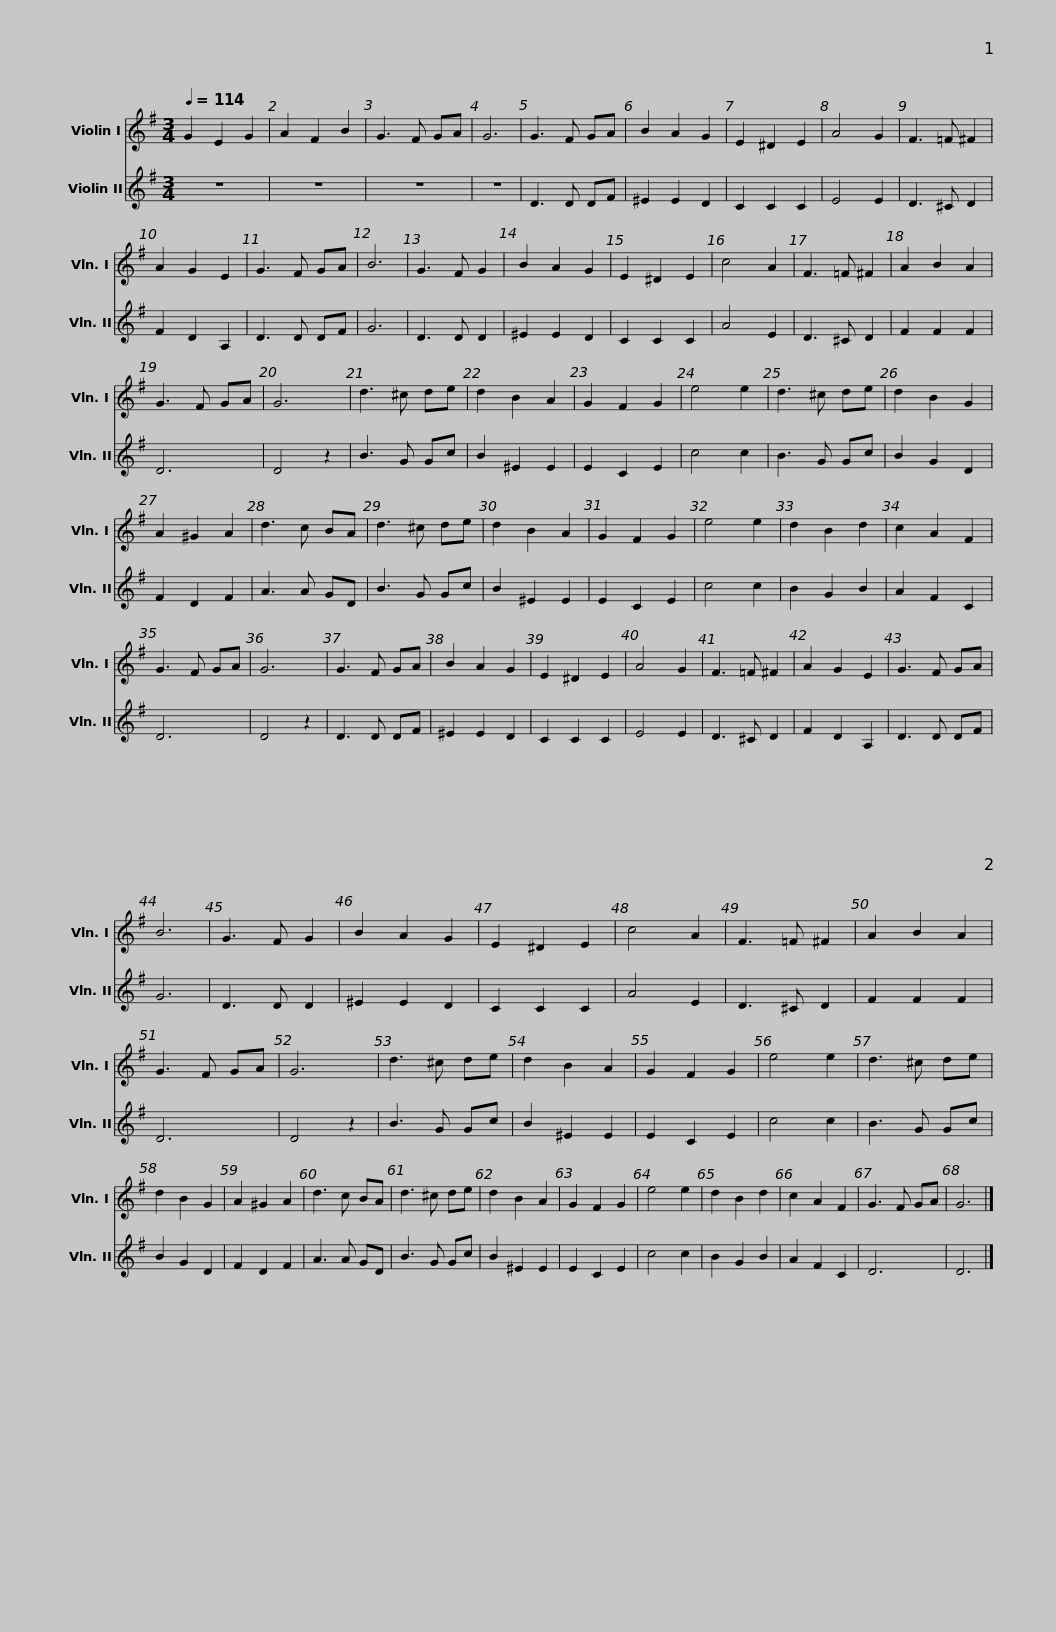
X:1
%%score 1 2
L:1/8
Q:1/4=114
M:3/4
I:linebreak $
K:G
V:1 treble
V:2 treble
V:1
 G2 E2 G2 | A2 F2 B2 | G3 F GA | G6 | G3 F GA | %5
 B2 A2 G2 | E2 ^D2 E2 | A4 G2 | F3 =F ^F2 | A2 G2 E2 |$ %10
 G3 F GA | B6 | G3 F G2 | B2 A2 G2 | E2 ^D2 E2 | %15
 c4 A2 | F3 =F ^F2 | A2 B2 A2 | G3 F GA | G6 |$ %20
 d3 ^c de | d2 B2 A2 | G2 F2 G2 | e4 e2 | d3 ^c de | %25
 d2 B2 G2 | A2 ^G2 A2 | d3 c BA | d3 ^c de |$ d2 B2 A2 | %30
 G2 F2 G2 | e4 e2 | d2 B2 d2 | c2 A2 F2 | G3 F GA | %35
 G6 | G3 F GA | B2 A2 G2 | E2 ^D2 E2 | A4 G2 |$ %40
 F3 =F ^F2 | A2 G2 E2 | G3 F GA | B6 | G3 F G2 | %45
 B2 A2 G2 | E2 ^D2 E2 | c4 A2 | F3 =F ^F2 | A2 B2 A2 |$ %50
 G3 F GA | G6 | d3 ^c de | d2 B2 A2 | G2 F2 G2 | %55
 e4 e2 | d3 ^c de | d2 B2 G2 | A2 ^G2 A2 | d3 c BA |$ %60
 d3 ^c de | d2 B2 A2 | G2 F2 G2 | e4 e2 | d2 B2 d2 | %65
 c2 A2 F2 | G3 F GA | G6 |] %68
V:2
 z6 | z6 | z6 | z6 | D3 D DF | %5
 ^E2 E2 D2 | C2 C2 C2 | E4 E2 | D3 ^C D2 | F2 D2 A,2 |$ %10
 D3 D DF | G6 | D3 D D2 | ^E2 E2 D2 | C2 C2 C2 | %15
 A4 E2 | D3 ^C D2 | F2 F2 F2 | D6 | D4 z2 |$ %20
 B3 G Gc | B2 ^E2 E2 | E2 C2 E2 | c4 c2 | B3 G Gc | %25
 B2 G2 D2 | F2 D2 F2 | A3 A GD | B3 G Gc |$ B2 ^E2 E2 | %30
 E2 C2 E2 | c4 c2 | B2 G2 B2 | A2 F2 C2 | D6 | %35
 D4 z2 | D3 D DF | ^E2 E2 D2 | C2 C2 C2 | E4 E2 |$ %40
 D3 ^C D2 | F2 D2 A,2 | D3 D DF | G6 | D3 D D2 | %45
 ^E2 E2 D2 | C2 C2 C2 | A4 E2 | D3 ^C D2 | F2 F2 F2 |$ %50
 D6 | D4 z2 | B3 G Gc | B2 ^E2 E2 | E2 C2 E2 | %55
 c4 c2 | B3 G Gc | B2 G2 D2 | F2 D2 F2 | A3 A GD |$ %60
 B3 G Gc | B2 ^E2 E2 | E2 C2 E2 | c4 c2 | B2 G2 B2 | %65
 A2 F2 C2 | D6 | D6 |] %68
